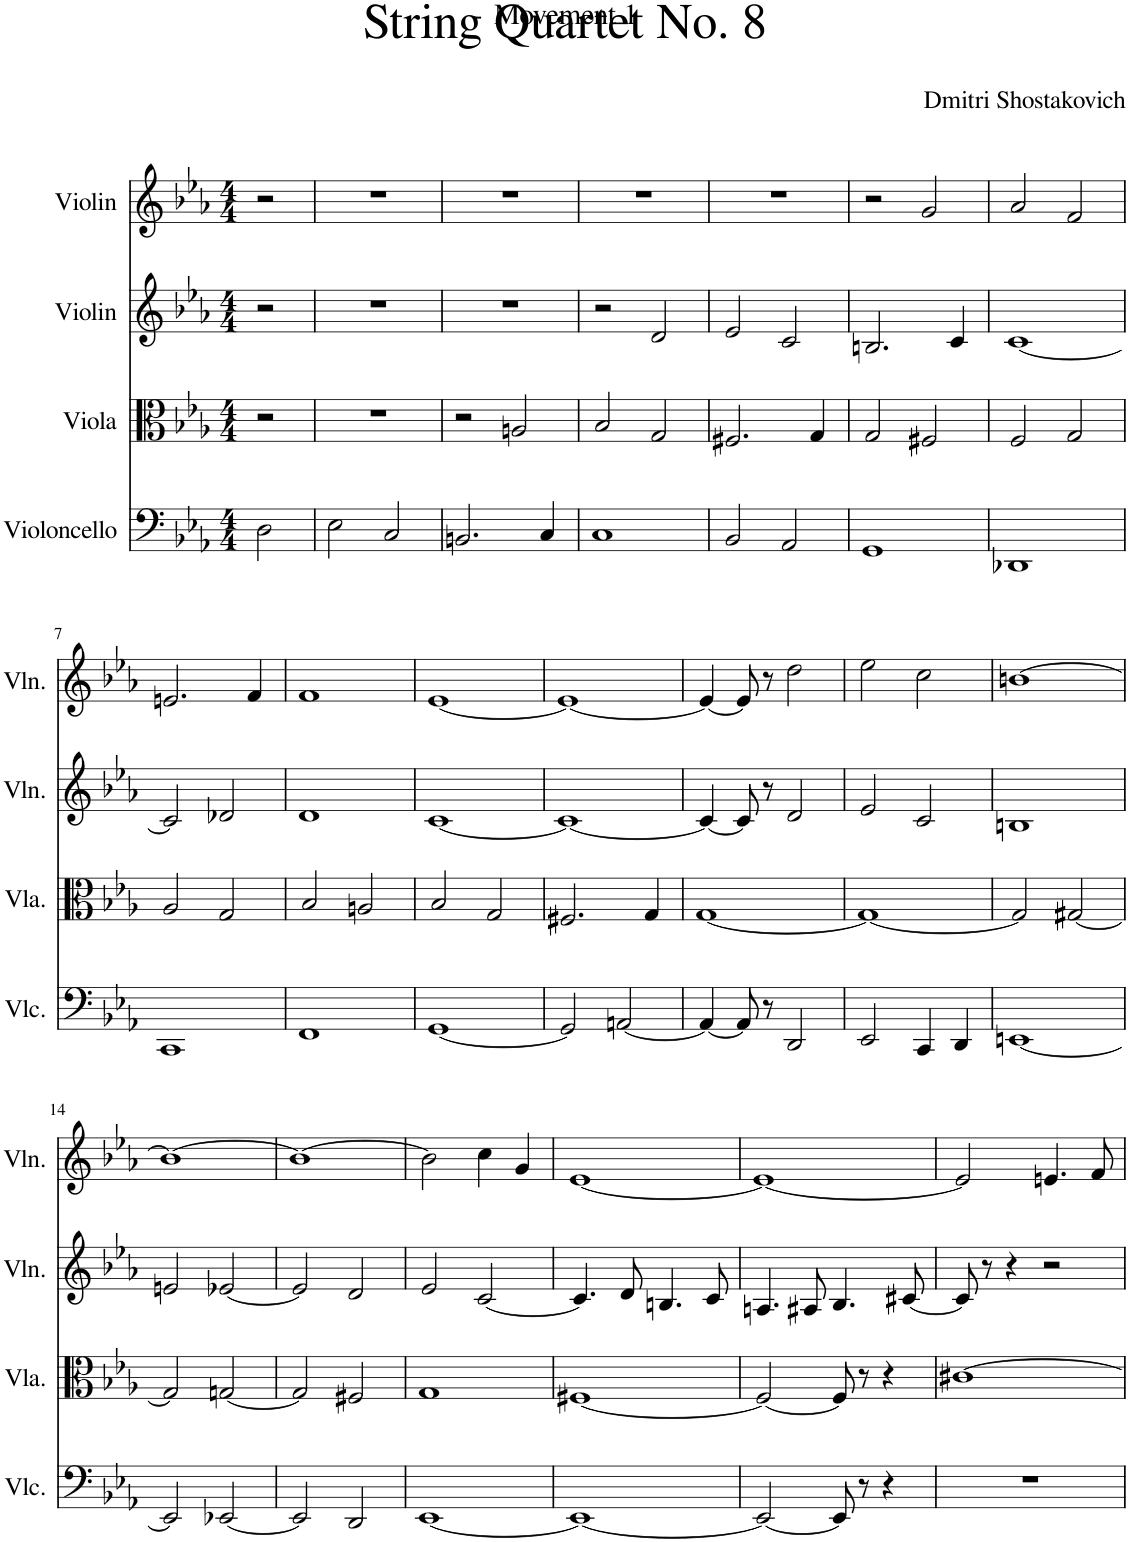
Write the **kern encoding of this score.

**kern	**kern	**kern	**kern
*part4	*part3	*part2	*part1
*staff4	*staff3	*staff2	*staff1
*I"Violoncello	*I"Viola	*I"Violin	*I"Violin
*I'Vlc.	*I'Vla.	*I'Vln.	*I'Vln.
*clefF4	*clefC3	*clefG2	*clefG2
*k[b-e-a-]	*k[b-e-a-]	*k[b-e-a-]	*k[b-e-a-]
*M4/4	*M4/4	*M4/4	*M4/4
=	=	=	=
2D\	2r	2r	2r
=1	=1	=1	=1
2E-\	1r	1r	1r
2C/	.	.	.
=2	=2	=2	=2
2.BBn/	2r	1r	1r
.	2An/	.	.
4C/	.	.	.
=3	=3	=3	=3
1C	2B-/	2r	1r
.	2G/	2d/	.
=4	=4	=4	=4
2BB-/	2.F#X/	2e-/	1r
2AA-/	.	2c/	.
.	4G/	.	.
=5	=5	=5	=5
1GG	2G/	2.Bn/	2r
.	2F#X/	.	2g/
.	.	4c/	.
=6	=6	=6	=6
1DD-X	2F/	[1c	2a-/
.	2G/	.	2f/
!!LO:LB:g=z
=7	=7	=7	=7
1CC	2A-/	2c/]	2.en/
.	2G/	2d-X/	.
.	.	.	4f/
=8	=8	=8	=8
1FF	2B-/	1d	1f
.	2An/	.	.
=9	=9	=9	=9
[1GG	2B-/	[1c	[1e-
.	2G/	.	.
=10	=10	=10	=10
2GG/]	2.F#X/	1c_	1e-_
[2AAn/	.	.	.
.	4G/	.	.
=11	=11	=11	=11
4AA/_	[1G	4c/_	4e-/_
8AA/]	.	8c/]	8e-/]
8r	.	8r	8r
2DD/	.	2d/	2dd\
=12	=12	=12	=12
2EE-/	1G_	2e-/	2ee-\
4CC/	.	2c/	2cc\
4DD/	.	.	.
=13	=13	=13	=13
[1EEn	2G/]	1Bn	[1bn
.	[2G#X/	.	.
!!LO:LB:g=z
=14	=14	=14	=14
2EE/]	2G#/]	2en/	1b_
[2EE-X/	[2Gn/	[2e-X/	.
=15	=15	=15	=15
2EE-/]	2G/]	2e-/]	1b_
2DD/	2F#X/	2d/	.
=16	=16	=16	=16
[1EE-	1G	2e-/	2b\]
.	.	[2c/	4cc\
.	.	.	4g/
=17	=17	=17	=17
1EE-_	[1F#X	4.c/]	[1e-
.	.	8d/	.
.	.	4.Bn/	.
.	.	8c/	.
=18	=18	=18	=18
2EE-/_	2F#/_	4.An/	1e-_
.	.	8A#X/	.
8EE-/]	8F#/]	4.B-/	.
8r	8r	.	.
4r	4r	.	.
.	.	[8c#X/	.
=19	=19	=19	=19
1r	[1c#X	8c#/]	2e-/]
.	.	8r	.
.	.	4r	.
.	.	2r	4.en/
.	.	.	8f/
=	=	=	=
*-	*-	*-	*-
